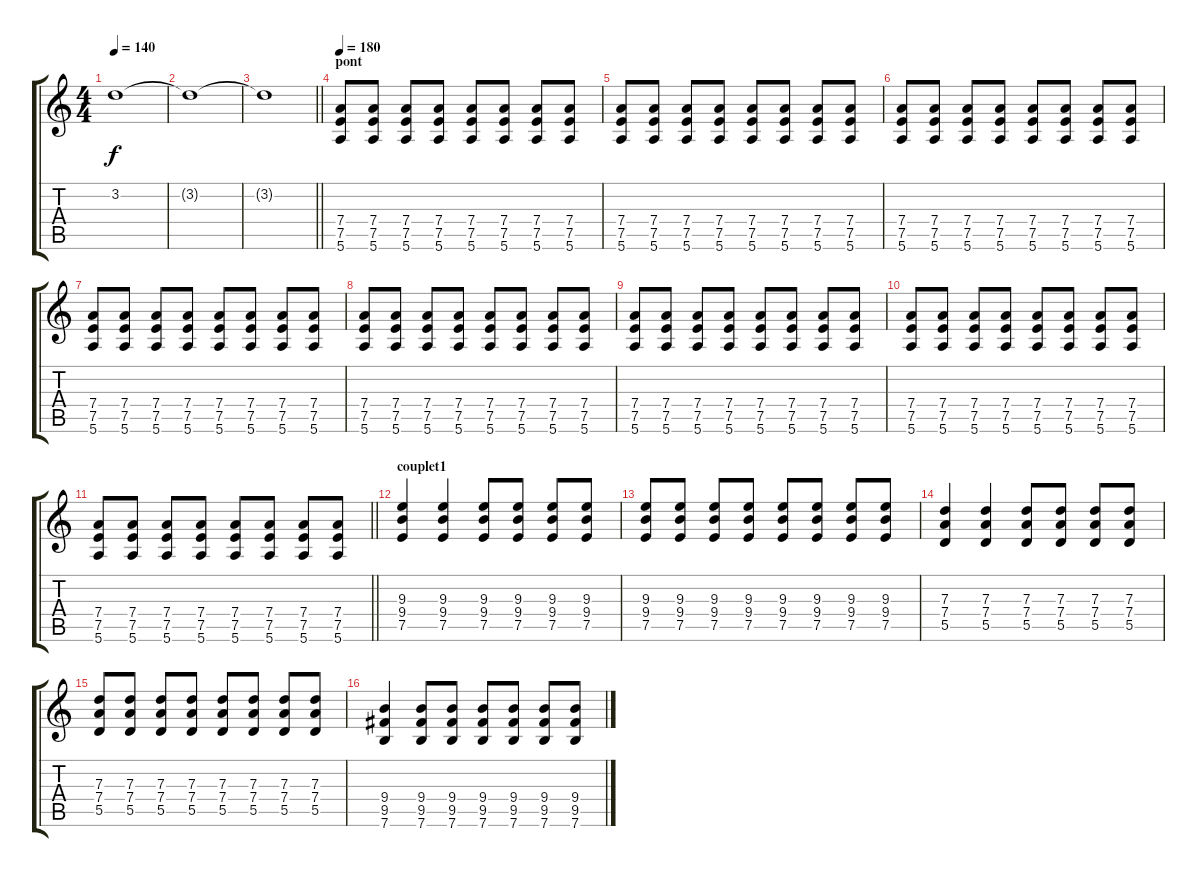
\track "" {instrument overdrivenguitar}
\staff {score tabs}
\tuning (E4 B3 G3 D3 A2 E2) {hide}
\ts (4 4)
\tempo 140
\clef g2
\ks c
3.2{t}.1{dy f} |
3.2{t}.1 |
\barLineRight lightlight
3.2{t}.1 |
\section ("" "pont")
\tempo 180
(7.4 7.5 5.6).8 (7.4 7.5 5.6).8 (7.4 7.5 5.6).8 (7.4 7.5 5.6).8 (7.4 7.5 5.6).8 (7.4 7.5 5.6).8 (7.4 7.5 5.6).8 (7.4 7.5 5.6).8 |
(7.4 7.5 5.6).8 (7.4 7.5 5.6).8 (7.4 7.5 5.6).8 (7.4 7.5 5.6).8 (7.4 7.5 5.6).8 (7.4 7.5 5.6).8 (7.4 7.5 5.6).8 (7.4 7.5 5.6).8 |
(7.4 7.5 5.6).8 (7.4 7.5 5.6).8 (7.4 7.5 5.6).8 (7.4 7.5 5.6).8 (7.4 7.5 5.6).8 (7.4 7.5 5.6).8 (7.4 7.5 5.6).8 (7.4 7.5 5.6).8 |
(7.4 7.5 5.6).8 (7.4 7.5 5.6).8 (7.4 7.5 5.6).8 (7.4 7.5 5.6).8 (7.4 7.5 5.6).8 (7.4 7.5 5.6).8 (7.4 7.5 5.6).8 (7.4 7.5 5.6).8 |
(7.4 7.5 5.6).8 (7.4 7.5 5.6).8 (7.4 7.5 5.6).8 (7.4 7.5 5.6).8 (7.4 7.5 5.6).8 (7.4 7.5 5.6).8 (7.4 7.5 5.6).8 (7.4 7.5 5.6).8 |
(7.4 7.5 5.6).8 (7.4 7.5 5.6).8 (7.4 7.5 5.6).8 (7.4 7.5 5.6).8 (7.4 7.5 5.6).8 (7.4 7.5 5.6).8 (7.4 7.5 5.6).8 (7.4 7.5 5.6).8 |
(7.4 7.5 5.6).8 (7.4 7.5 5.6).8 (7.4 7.5 5.6).8 (7.4 7.5 5.6).8 (7.4 7.5 5.6).8 (7.4 7.5 5.6).8 (7.4 7.5 5.6).8 (7.4 7.5 5.6).8 |
\barLineRight lightlight
(7.4 7.5 5.6).8 (7.4 7.5 5.6).8 (7.4 7.5 5.6).8 (7.4 7.5 5.6).8 (7.4 7.5 5.6).8 (7.4 7.5 5.6).8 (7.4 7.5 5.6).8 (7.4 7.5 5.6).8 |
\section ("" "couplet1")
(9.3 9.4 7.5).4 (9.3 9.4 7.5).4 (9.3 9.4 7.5).8 (9.3 9.4 7.5).8 (9.3 9.4 7.5).8 (9.3 9.4 7.5).8 |
(9.3 9.4 7.5).8 (9.3 9.4 7.5).8 (9.3 9.4 7.5).8 (9.3 9.4 7.5).8 (9.3 9.4 7.5).8 (9.3 9.4 7.5).8 (9.3 9.4 7.5).8 (9.3 9.4 7.5).8 |
(7.3 7.4 5.5).4 (7.3 7.4 5.5).4 (7.3 7.4 5.5).8 (7.3 7.4 5.5).8 (7.3 7.4 5.5).8 (7.3 7.4 5.5).8 |
(7.3 7.4 5.5).8 (7.3 7.4 5.5).8 (7.3 7.4 5.5).8 (7.3 7.4 5.5).8 (7.3 7.4 5.5).8 (7.3 7.4 5.5).8 (7.3 7.4 5.5).8 (7.3 7.4 5.5).8 |
(9.4 9.5 7.6).4 (9.4 9.5 7.6).8 (9.4 9.5 7.6).8 (9.4 9.5 7.6).8 (9.4 9.5 7.6).8 (9.4 9.5 7.6).8 (9.4 9.5 7.6).8
